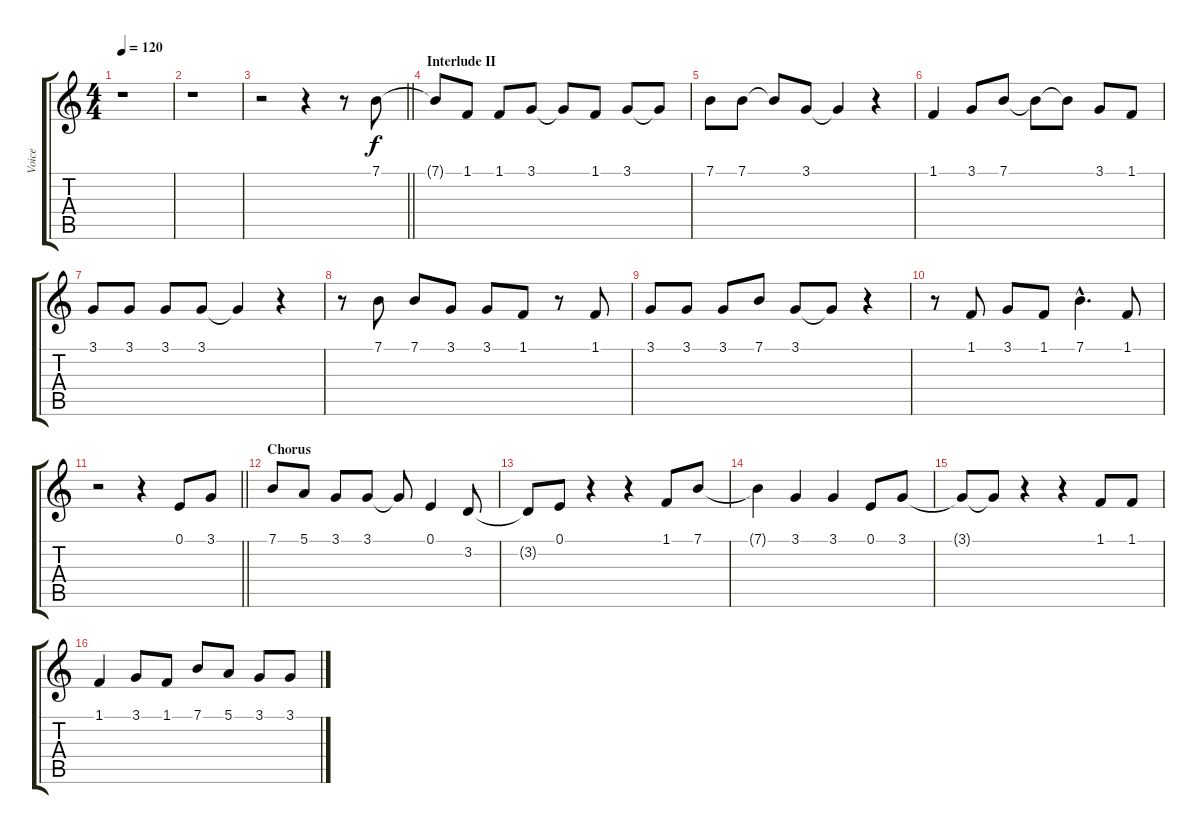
\track ("Voice" "Voice") {instrument altosax}
\staff {score tabs}
\tuning (E4 B3 G3 D3 A2 E2) {hide}
\ts (4 4)
\tempo 120
\clef g2
\ks c
r.1{dy f} |
r.1 |
\barLineRight lightlight
r.2 r.4 r.8 7.1.8 |
\section ("" "Interlude II")
7.1{t}.8 1.1.8 1.1.8 3.1.8 3.1{t}.8 1.1.8 3.1.8 3.1{t}.8 |
7.1.8 7.1.8 7.1{t}.8 3.1.8 3.1{t}.4 r.4 |
1.1.4 3.1.8 7.1.8 7.1{t}.8 7.1{t}.8 3.1.8 1.1.8 |
3.1.8 3.1.8 3.1.8 3.1.8 3.1{t}.4 r.4 |
r.8 7.1.8 7.1.8 3.1.8 3.1.8 1.1.8 r.8 1.1.8 |
3.1.8 3.1.8 3.1.8 7.1.8 3.1.8 3.1{t}.8 r.4 |
r.8 1.1.8 3.1.8 1.1.8 7.1{hac}.4{d} 1.1.8 |
\barLineRight lightlight
r.2 r.4 0.1.8 3.1.8 |
\section ("" "Chorus")
7.1.8 5.1.8 3.1.8 3.1.8 3.1{t}.8 0.1.4 3.2.8 |
3.2{t}.8 0.1.8 r.4 r.4 1.1.8 7.1.8 |
7.1{t}.4 3.1.4 3.1.4 0.1.8 3.1.8 |
3.1{t}.8 3.1{t}.8 r.4 r.4 1.1.8 1.1.8 |
1.1.4 3.1.8 1.1.8 7.1.8 5.1.8 3.1.8 3.1.8
